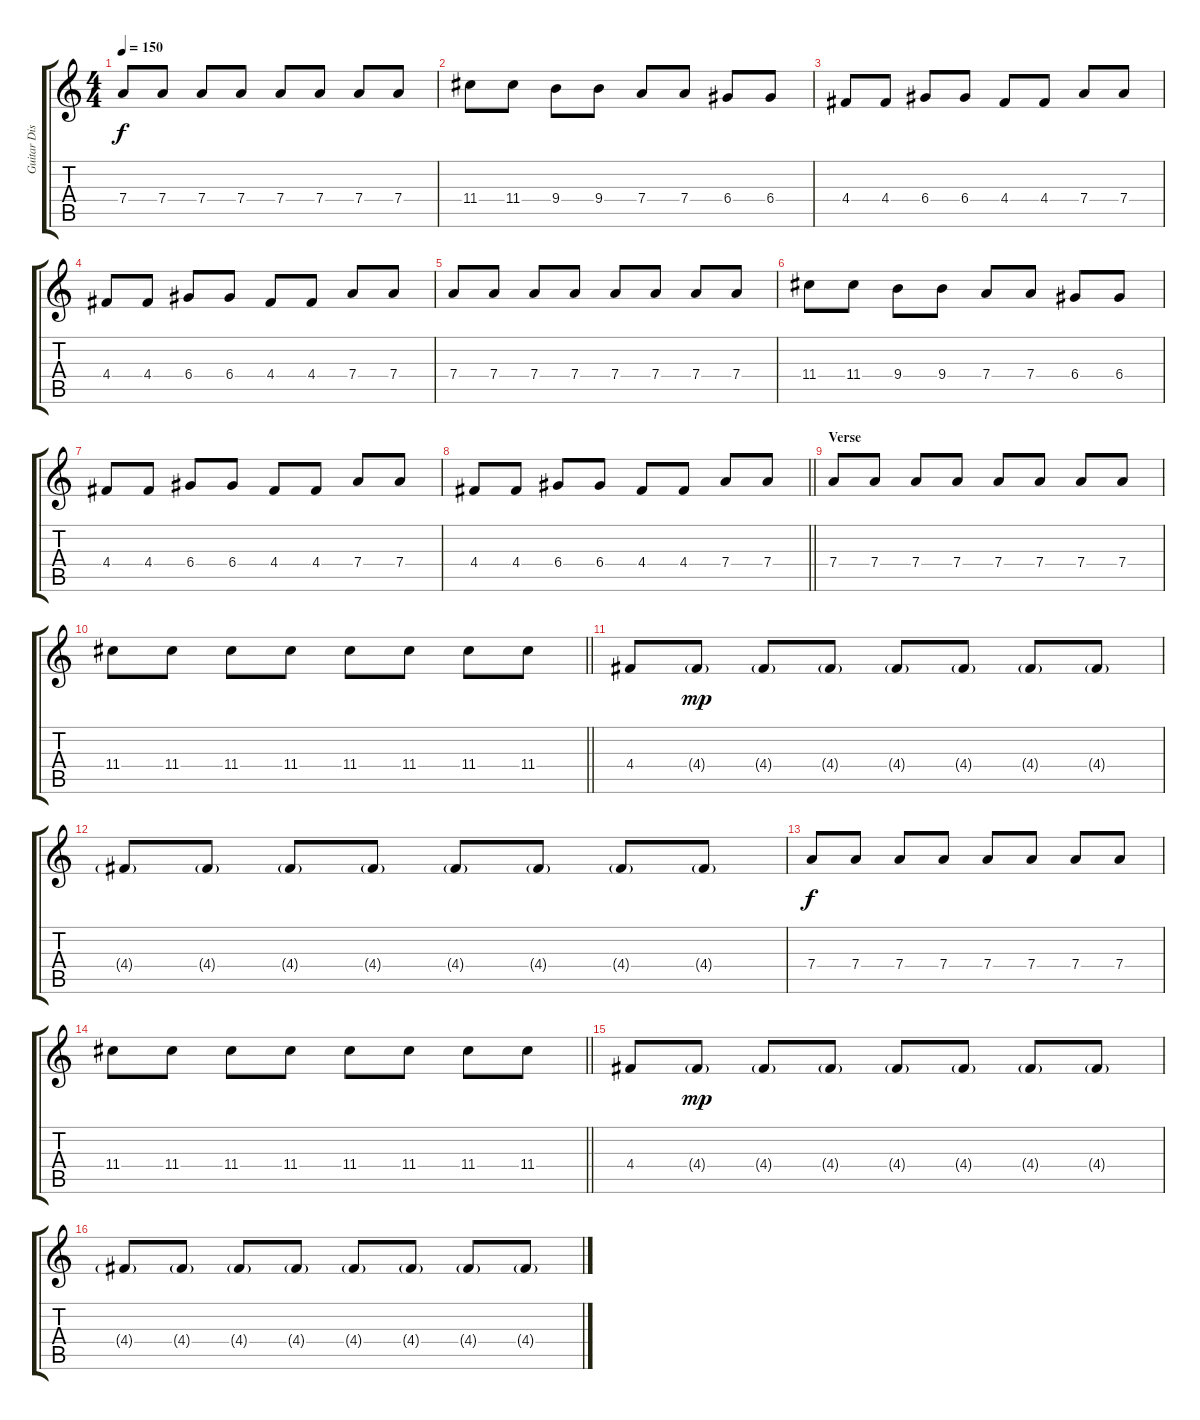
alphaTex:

\track ("Guitar Distortion" "Guitar Dis") {instrument distortionguitar}
\staff {score tabs}
\tuning (E4 B3 G3 D3 A2 E2) {hide}
\ts (4 4)
\tempo 150
\clef g2
\ks c
7.4.8{dy f} 7.4.8 7.4.8 7.4.8 7.4.8 7.4.8 7.4.8 7.4.8 |
11.4.8 11.4.8 9.4.8 9.4.8 7.4.8 7.4.8 6.4.8 6.4.8 |
4.4.8 4.4.8 6.4.8 6.4.8 4.4.8 4.4.8 7.4.8 7.4.8 |
4.4.8 4.4.8 6.4.8 6.4.8 4.4.8 4.4.8 7.4.8 7.4.8 |
7.4.8 7.4.8 7.4.8 7.4.8 7.4.8 7.4.8 7.4.8 7.4.8 |
11.4.8 11.4.8 9.4.8 9.4.8 7.4.8 7.4.8 6.4.8 6.4.8 |
4.4.8 4.4.8 6.4.8 6.4.8 4.4.8 4.4.8 7.4.8 7.4.8 |
\barLineRight lightlight
4.4.8 4.4.8 6.4.8 6.4.8 4.4.8 4.4.8 7.4.8 7.4.8 |
\section ("" "Verse")
7.4.8 7.4.8 7.4.8 7.4.8 7.4.8 7.4.8 7.4.8 7.4.8 |
\barLineRight lightlight
11.4.8 11.4.8 11.4.8 11.4.8 11.4.8 11.4.8 11.4.8 11.4.8 |
\section ("" "")
4.4.8 4.4{g}.8{dy mp} 4.4{g}.8 4.4{g}.8 4.4{g}.8 4.4{g}.8 4.4{g}.8 4.4{g}.8 |
4.4{g}.8 4.4{g}.8 4.4{g}.8 4.4{g}.8 4.4{g}.8 4.4{g}.8 4.4{g}.8 4.4{g}.8 |
7.4.8{dy f} 7.4.8 7.4.8 7.4.8 7.4.8 7.4.8 7.4.8 7.4.8 |
\barLineRight lightlight
11.4.8 11.4.8 11.4.8 11.4.8 11.4.8 11.4.8 11.4.8 11.4.8 |
4.4.8 4.4{g}.8{dy mp} 4.4{g}.8 4.4{g}.8 4.4{g}.8 4.4{g}.8 4.4{g}.8 4.4{g}.8 |
4.4{g}.8 4.4{g}.8 4.4{g}.8 4.4{g}.8 4.4{g}.8 4.4{g}.8 4.4{g}.8 4.4{g}.8
